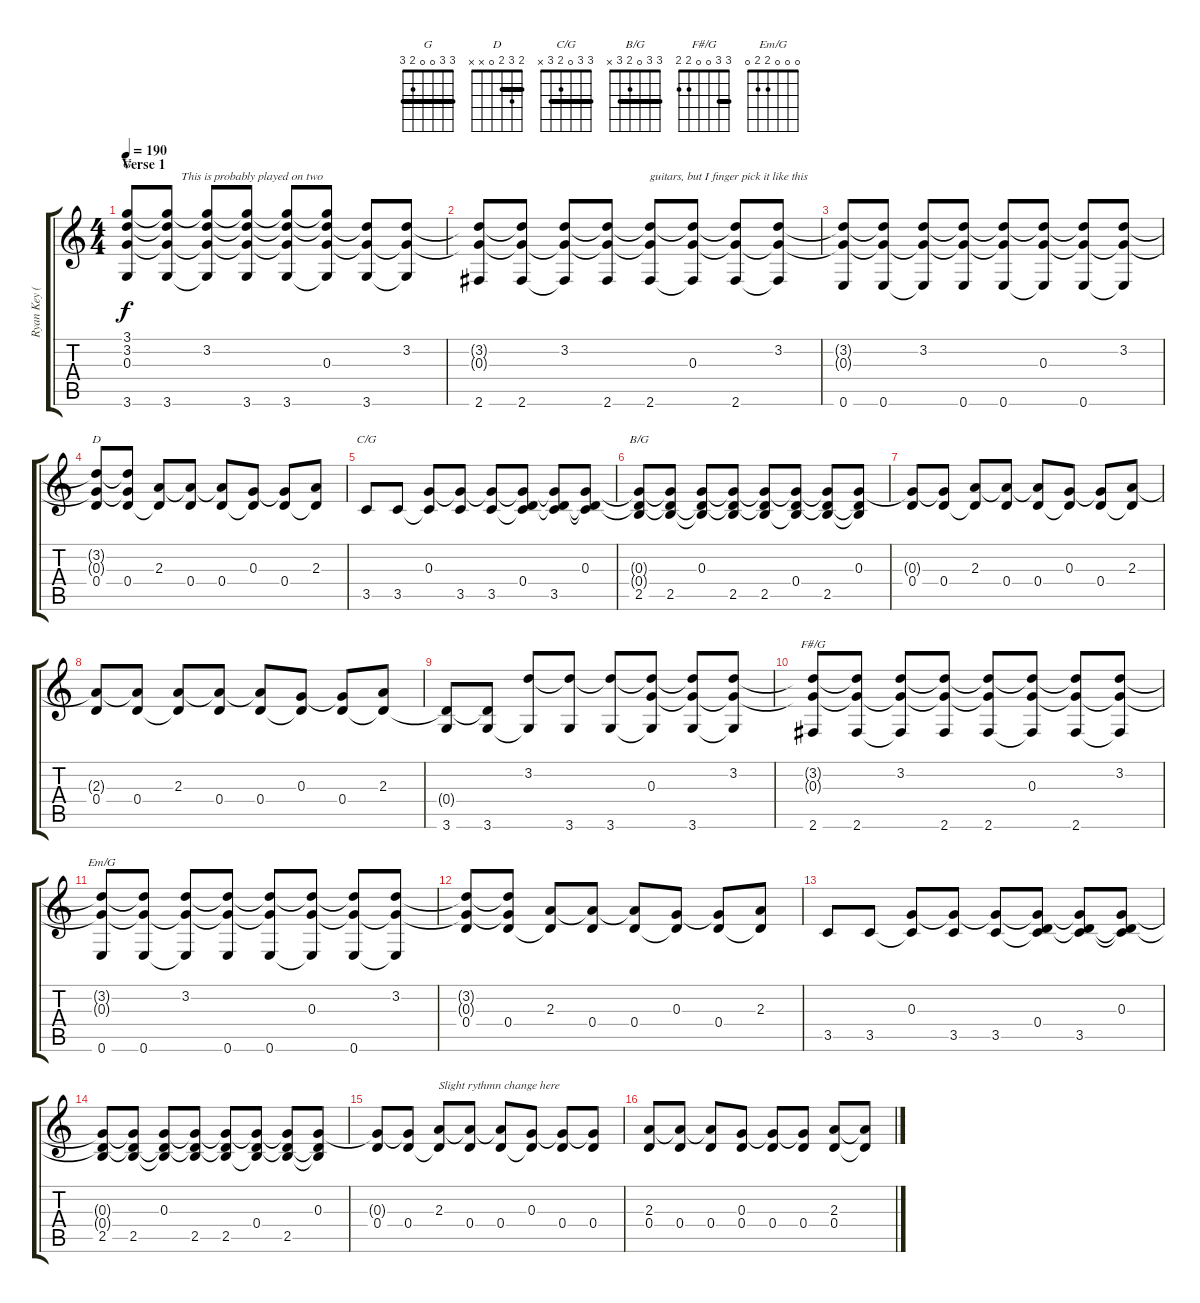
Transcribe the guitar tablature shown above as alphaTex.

\track ("Ryan Key (Acoustic Guitar)" "Ryan Key (") {instrument acousticguitarsteel}
\staff {score tabs}
\tuning (E4 B3 G3 D3 A2 E2) {hide}
\chord ("G" 3 3 0 0 2 3) {barre 3}
\chord ("D" 2 3 2 0 x x) {barre 2}
\chord ("C/G" 3 3 0 2 3 x) {barre 3}
\chord ("B/G" 3 3 0 2 3 x) {barre 3}
\chord ("F#/G" 3 3 0 0 2 2) {barre 3}
\chord ("Em/G" 0 0 0 2 2 0)
\ts (4 4)
\section ("" "Verse 1")
\tempo 190
\clef g2
\ks c
(3.1 3.2 0.3 3.6).8{ch "G" txt "                  This is probably played on two" dy f} (3.1{t} 3.2{t} 0.3{t} 3.6).8 (3.1{t} 3.2 0.3{t} 3.6{t}).8 (3.1{t} 3.2{t} 0.3{t} 3.6).8 (3.1{t} 3.2{t} 0.3{t} 3.6).8 (3.1{t} 3.2{t} 0.3 3.6{t}).8 (3.2{t} 0.3{t} 3.6).8 (3.2 0.3{t} 3.6{t}).8 |
(3.2{t} 0.3{t} 2.6).8 (3.2{t} 0.3{t} 2.6).8 (3.2 0.3{t} 2.6{t}).8 (3.2{t} 0.3{t} 2.6).8 (3.2{t} 0.3{t} 2.6).8{txt "guitars, but I finger pick it like this"} (3.2{t} 0.3 2.6{t}).8 (3.2{t} 0.3{t} 2.6).8 (3.2 0.3{t} 2.6{t}).8 |
(3.2{t} 0.3{t} 0.6).8 (3.2{t} 0.3{t} 0.6).8 (3.2 0.3{t} 0.6{t}).8 (3.2{t} 0.3{t} 0.6).8 (3.2{t} 0.3{t} 0.6).8 (3.2{t} 0.3 0.6{t}).8 (3.2{t} 0.3{t} 0.6).8 (3.2 0.3{t} 0.6{t}).8 |
(3.2{t} 0.3{t} 0.4).8{ch "D"} (3.2{t} 0.3{t} 0.4).8 (2.3 0.4{t}).8 (2.3{t} 0.4).8 (2.3{t} 0.4).8 (0.3 0.4{t}).8 (0.3{t} 0.4).8 (2.3 0.4{t}).8 |
3.5.8{ch "C/G"} 3.5.8 (0.3 3.5{t}).8 (0.3{t} 3.5).8 (0.3{t} 3.5).8 (0.3{t} 0.4 3.5{t}).8 (0.3{t} 0.4{t} 3.5).8 (0.3 0.4{t} 3.5{t}).8 |
(0.3{t} 0.4{t} 2.5).8{ch "B/G"} (0.3{t} 0.4{t} 2.5).8 (0.3 0.4{t} 2.5{t}).8 (0.3{t} 0.4{t} 2.5).8 (0.3{t} 0.4{t} 2.5).8 (0.3{t} 0.4 2.5{t}).8 (0.3{t} 0.4{t} 2.5).8 (0.3 0.4{t} 2.5{t}).8 |
(0.3{t} 0.4).8 (0.3{t} 0.4).8 (2.3 0.4{t}).8 (2.3{t} 0.4).8 (2.3{t} 0.4).8 (0.3 0.4{t}).8 (0.3{t} 0.4).8 (2.3 0.4{t}).8 |
(2.3{t} 0.4).8 (2.3{t} 0.4).8 (2.3 0.4{t}).8 (2.3{t} 0.4).8 (2.3{t} 0.4).8 (0.3 0.4{t}).8 (0.3{t} 0.4).8 (2.3 0.4{t}).8 |
(0.4{t} 3.6).8 (0.4{t} 3.6).8 (3.2 3.6{t}).8 (3.2{t} 3.6).8 (3.2{t} 3.6).8 (3.2{t} 0.3 3.6{t}).8 (3.2{t} 0.3{t} 3.6).8 (3.2 0.3{t} 3.6{t}).8 |
(3.2{t} 0.3{t} 2.6).8{ch "F#/G"} (3.2{t} 0.3{t} 2.6).8 (3.2 0.3{t} 2.6{t}).8 (3.2{t} 0.3{t} 2.6).8 (3.2{t} 0.3{t} 2.6).8 (3.2{t} 0.3 2.6{t}).8 (3.2{t} 0.3{t} 2.6).8 (3.2 0.3{t} 2.6{t}).8 |
(3.2{t} 0.3{t} 0.6).8{ch "Em/G"} (3.2{t} 0.3{t} 0.6).8 (3.2 0.3{t} 0.6{t}).8 (3.2{t} 0.3{t} 0.6).8 (3.2{t} 0.3{t} 0.6).8 (3.2{t} 0.3 0.6{t}).8 (3.2{t} 0.3{t} 0.6).8 (3.2 0.3{t} 0.6{t}).8 |
(3.2{t} 0.3{t} 0.4).8 (3.2{t} 0.3{t} 0.4).8 (2.3 0.4{t}).8 (2.3{t} 0.4).8 (2.3{t} 0.4).8 (0.3 0.4{t}).8 (0.3{t} 0.4).8 (2.3 0.4{t}).8 |
3.5.8 3.5.8 (0.3 3.5{t}).8 (0.3{t} 3.5).8 (0.3{t} 3.5).8 (0.3{t} 0.4 3.5{t}).8 (0.3{t} 0.4{t} 3.5).8 (0.3 0.4{t} 3.5{t}).8 |
(0.3{t} 0.4{t} 2.5).8 (0.3{t} 0.4{t} 2.5).8 (0.3 0.4{t} 2.5{t}).8 (0.3{t} 0.4{t} 2.5).8 (0.3{t} 0.4{t} 2.5).8 (0.3{t} 0.4 2.5{t}).8 (0.3{t} 0.4{t} 2.5).8 (0.3 0.4{t} 2.5{t}).8 |
(0.3{t} 0.4).8 (0.3{t} 0.4).8 (2.3 0.4{t}).8{txt "Slight rythmn change here"} (2.3{t} 0.4).8 (2.3{t} 0.4).8 (0.3 0.4{t}).8 (0.3{t} 0.4).8 (0.3{t} 0.4).8 |
(2.3 0.4).8 (2.3{t} 0.4).8 (2.3{t} 0.4).8 (0.3 0.4).8 (0.3{t} 0.4).8 (0.3{t} 0.4).8 (2.3 0.4).8 (2.3{t} 0.4{t}).8
